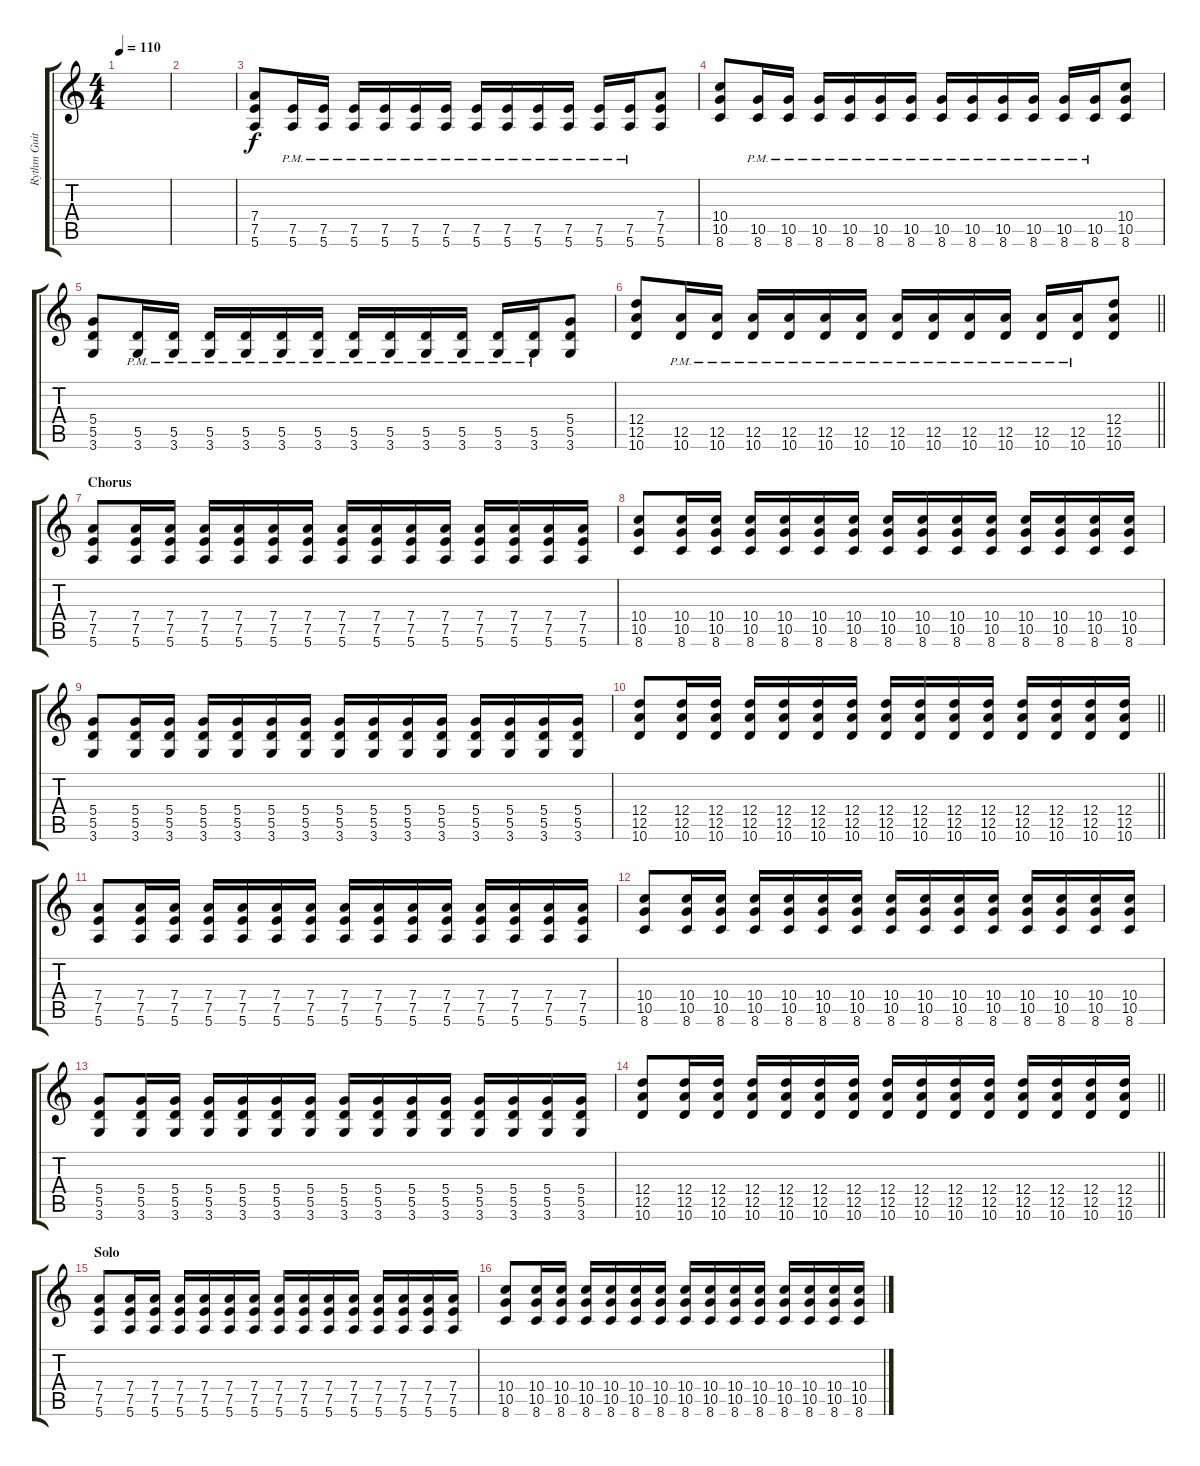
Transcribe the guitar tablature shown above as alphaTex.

\track ("Rythm Guitar" "Rythm Guit") {instrument distortionguitar}
\staff {score tabs}
\tuning (E4 B3 G3 D3 A2 E2) {hide}
\ts (4 4)
\tempo 110
\clef g2
\ks c
|
|
(7.4 7.5 5.6).8{instrument distortionguitar} (7.5{pm} 5.6{pm}).16 (7.5{pm} 5.6{pm}).16 (7.5{pm} 5.6{pm}).16 (7.5{pm} 5.6{pm}).16 (7.5{pm} 5.6{pm}).16 (7.5{pm} 5.6{pm}).16 (7.5{pm} 5.6{pm}).16 (7.5{pm} 5.6{pm}).16 (7.5{pm} 5.6{pm}).16 (7.5{pm} 5.6{pm}).16 (7.5{pm} 5.6{pm}).16 (7.5{pm} 5.6{pm}).16 (7.4 7.5 5.6).8 |
(10.4 10.5 8.6).8 (10.5{pm} 8.6{pm}).16 (10.5{pm} 8.6{pm}).16 (10.5{pm} 8.6{pm}).16 (10.5{pm} 8.6{pm}).16 (10.5{pm} 8.6{pm}).16 (10.5{pm} 8.6{pm}).16 (10.5{pm} 8.6{pm}).16 (10.5{pm} 8.6{pm}).16 (10.5{pm} 8.6{pm}).16 (10.5{pm} 8.6{pm}).16 (10.5{pm} 8.6{pm}).16 (10.5{pm} 8.6{pm}).16 (10.4 10.5 8.6).8 |
(5.4 5.5 3.6).8 (5.5{pm} 3.6{pm}).16 (5.5{pm} 3.6{pm}).16 (5.5{pm} 3.6{pm}).16 (5.5{pm} 3.6{pm}).16 (5.5{pm} 3.6{pm}).16 (5.5{pm} 3.6{pm}).16 (5.5{pm} 3.6{pm}).16 (5.5{pm} 3.6{pm}).16 (5.5{pm} 3.6{pm}).16 (5.5{pm} 3.6{pm}).16 (5.5{pm} 3.6{pm}).16 (5.5{pm} 3.6{pm}).16 (5.4 5.5 3.6).8 |
\barLineRight lightlight
(12.4 12.5 10.6).8 (12.5{pm} 10.6{pm}).16 (12.5{pm} 10.6{pm}).16 (12.5{pm} 10.6{pm}).16 (12.5{pm} 10.6{pm}).16 (12.5{pm} 10.6{pm}).16 (12.5{pm} 10.6{pm}).16 (12.5{pm} 10.6{pm}).16 (12.5{pm} 10.6{pm}).16 (12.5{pm} 10.6{pm}).16 (12.5{pm} 10.6{pm}).16 (12.5{pm} 10.6{pm}).16 (12.5{pm} 10.6{pm}).16 (12.4 12.5 10.6).8 |
\section ("" "Chorus")
(7.4 7.5 5.6).8{instrument distortionguitar} (7.4 7.5 5.6).16 (7.4 7.5 5.6).16 (7.4 7.5 5.6).16 (7.4 7.5 5.6).16 (7.4 7.5 5.6).16 (7.4 7.5 5.6).16 (7.4 7.5 5.6).16 (7.4 7.5 5.6).16 (7.4 7.5 5.6).16 (7.4 7.5 5.6).16 (7.4 7.5 5.6).16 (7.4 7.5 5.6).16 (7.4 7.5 5.6).16 (7.4 7.5 5.6).16 |
(10.4 10.5 8.6).8 (10.4 10.5 8.6).16 (10.4 10.5 8.6).16 (10.4 10.5 8.6).16 (10.4 10.5 8.6).16 (10.4 10.5 8.6).16 (10.4 10.5 8.6).16 (10.4 10.5 8.6).16 (10.4 10.5 8.6).16 (10.4 10.5 8.6).16 (10.4 10.5 8.6).16 (10.4 10.5 8.6).16 (10.4 10.5 8.6).16 (10.4 10.5 8.6).16 (10.4 10.5 8.6).16 |
(5.4 5.5 3.6).8 (5.4 5.5 3.6).16 (5.4 5.5 3.6).16 (5.4 5.5 3.6).16 (5.4 5.5 3.6).16 (5.4 5.5 3.6).16 (5.4 5.5 3.6).16 (5.4 5.5 3.6).16 (5.4 5.5 3.6).16 (5.4 5.5 3.6).16 (5.4 5.5 3.6).16 (5.4 5.5 3.6).16 (5.4 5.5 3.6).16 (5.4 5.5 3.6).16 (5.4 5.5 3.6).16 |
\barLineRight lightlight
(12.4 12.5 10.6).8 (12.4 12.5 10.6).16 (12.4 12.5 10.6).16 (12.4 12.5 10.6).16 (12.4 12.5 10.6).16 (12.4 12.5 10.6).16 (12.4 12.5 10.6).16 (12.4 12.5 10.6).16 (12.4 12.5 10.6).16 (12.4 12.5 10.6).16 (12.4 12.5 10.6).16 (12.4 12.5 10.6).16 (12.4 12.5 10.6).16 (12.4 12.5 10.6).16 (12.4 12.5 10.6).16 |
(7.4 7.5 5.6).8{instrument distortionguitar} (7.4 7.5 5.6).16 (7.4 7.5 5.6).16 (7.4 7.5 5.6).16 (7.4 7.5 5.6).16 (7.4 7.5 5.6).16 (7.4 7.5 5.6).16 (7.4 7.5 5.6).16 (7.4 7.5 5.6).16 (7.4 7.5 5.6).16 (7.4 7.5 5.6).16 (7.4 7.5 5.6).16 (7.4 7.5 5.6).16 (7.4 7.5 5.6).16 (7.4 7.5 5.6).16 |
(10.4 10.5 8.6).8 (10.4 10.5 8.6).16 (10.4 10.5 8.6).16 (10.4 10.5 8.6).16 (10.4 10.5 8.6).16 (10.4 10.5 8.6).16 (10.4 10.5 8.6).16 (10.4 10.5 8.6).16 (10.4 10.5 8.6).16 (10.4 10.5 8.6).16 (10.4 10.5 8.6).16 (10.4 10.5 8.6).16 (10.4 10.5 8.6).16 (10.4 10.5 8.6).16 (10.4 10.5 8.6).16 |
(5.4 5.5 3.6).8 (5.4 5.5 3.6).16 (5.4 5.5 3.6).16 (5.4 5.5 3.6).16 (5.4 5.5 3.6).16 (5.4 5.5 3.6).16 (5.4 5.5 3.6).16 (5.4 5.5 3.6).16 (5.4 5.5 3.6).16 (5.4 5.5 3.6).16 (5.4 5.5 3.6).16 (5.4 5.5 3.6).16 (5.4 5.5 3.6).16 (5.4 5.5 3.6).16 (5.4 5.5 3.6).16 |
\barLineRight lightlight
(12.4 12.5 10.6).8 (12.4 12.5 10.6).16 (12.4 12.5 10.6).16 (12.4 12.5 10.6).16 (12.4 12.5 10.6).16 (12.4 12.5 10.6).16 (12.4 12.5 10.6).16 (12.4 12.5 10.6).16 (12.4 12.5 10.6).16 (12.4 12.5 10.6).16 (12.4 12.5 10.6).16 (12.4 12.5 10.6).16 (12.4 12.5 10.6).16 (12.4 12.5 10.6).16 (12.4 12.5 10.6).16 |
\section ("" "Solo")
(7.4 7.5 5.6).8{volume 10 instrument distortionguitar} (7.4 7.5 5.6).16 (7.4 7.5 5.6).16 (7.4 7.5 5.6).16 (7.4 7.5 5.6).16 (7.4 7.5 5.6).16 (7.4 7.5 5.6).16 (7.4 7.5 5.6).16 (7.4 7.5 5.6).16 (7.4 7.5 5.6).16 (7.4 7.5 5.6).16 (7.4 7.5 5.6).16 (7.4 7.5 5.6).16 (7.4 7.5 5.6).16 (7.4 7.5 5.6).16 |
(10.4 10.5 8.6).8 (10.4 10.5 8.6).16 (10.4 10.5 8.6).16 (10.4 10.5 8.6).16 (10.4 10.5 8.6).16 (10.4 10.5 8.6).16 (10.4 10.5 8.6).16 (10.4 10.5 8.6).16 (10.4 10.5 8.6).16 (10.4 10.5 8.6).16 (10.4 10.5 8.6).16 (10.4 10.5 8.6).16 (10.4 10.5 8.6).16 (10.4 10.5 8.6).16 (10.4 10.5 8.6).16
